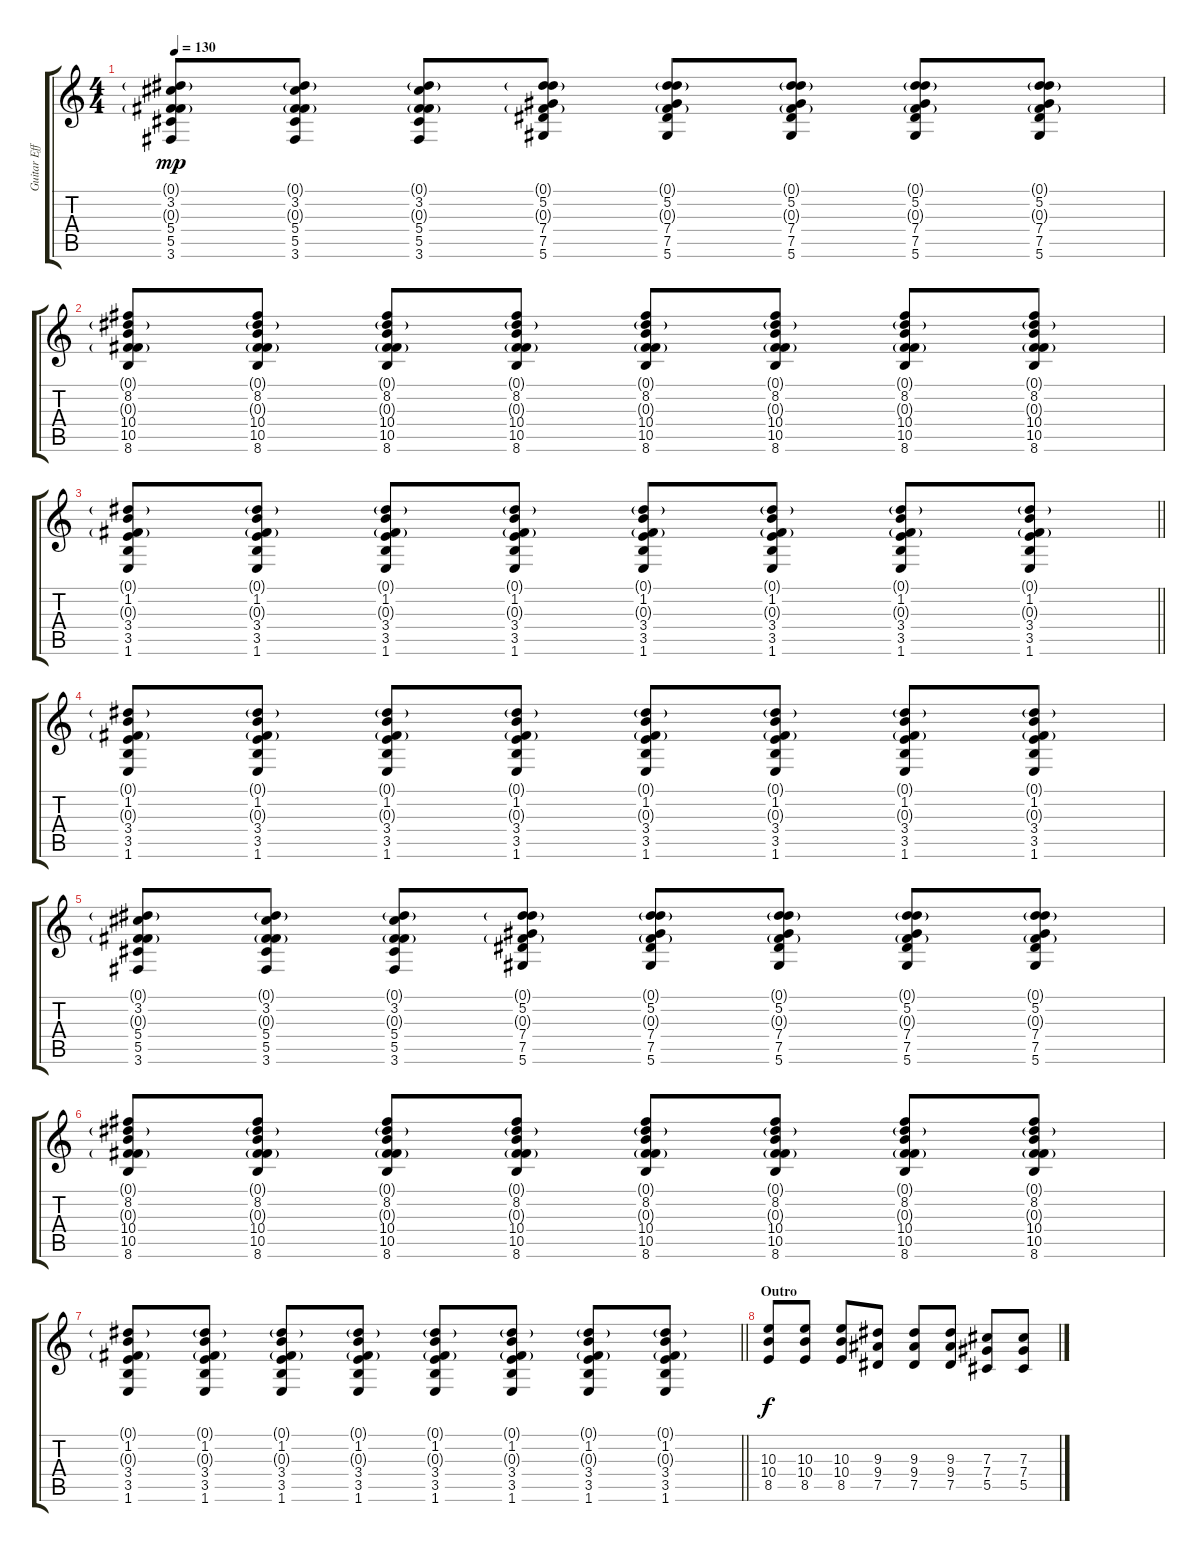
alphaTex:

\track ("Guitar Effects 1" "Guitar Eff") {instrument electricguitarclean}
\staff {score tabs}
\tuning (Eb4 Bb3 Gb3 Db3 Ab2 Eb2) {hide}
\ts (4 4)
\tempo 130
\clef g2
\ks c
(0.1{g} 3.2 0.3{g} 5.4 5.5 3.6).8{dy mp} (0.1{g} 3.2 0.3{g} 5.4 5.5 3.6).8 (0.1{g} 3.2 0.3{g} 5.4 5.5 3.6).8 (0.1{g} 5.2 0.3{g} 7.4 7.5 5.6).8 (0.1{g} 5.2 0.3{g} 7.4 7.5 5.6).8 (0.1{g} 5.2 0.3{g} 7.4 7.5 5.6).8 (0.1{g} 5.2 0.3{g} 7.4 7.5 5.6).8 (0.1{g} 5.2 0.3{g} 7.4 7.5 5.6).8 |
(0.1{g} 8.2 0.3{g} 10.4 10.5 8.6).8 (0.1{g} 8.2 0.3{g} 10.4 10.5 8.6).8 (0.1{g} 8.2 0.3{g} 10.4 10.5 8.6).8 (0.1{g} 8.2 0.3{g} 10.4 10.5 8.6).8 (0.1{g} 8.2 0.3{g} 10.4 10.5 8.6).8 (0.1{g} 8.2 0.3{g} 10.4 10.5 8.6).8 (0.1{g} 8.2 0.3{g} 10.4 10.5 8.6).8 (0.1{g} 8.2 0.3{g} 10.4 10.5 8.6).8 |
\barLineRight lightlight
(0.1{g} 1.2 0.3{g} 3.4 3.5 1.6).8 (0.1{g} 1.2 0.3{g} 3.4 3.5 1.6).8 (0.1{g} 1.2 0.3{g} 3.4 3.5 1.6).8 (0.1{g} 1.2 0.3{g} 3.4 3.5 1.6).8 (0.1{g} 1.2 0.3{g} 3.4 3.5 1.6).8 (0.1{g} 1.2 0.3{g} 3.4 3.5 1.6).8 (0.1{g} 1.2 0.3{g} 3.4 3.5 1.6).8 (0.1{g} 1.2 0.3{g} 3.4 3.5 1.6).8 |
(0.1{g} 1.2 0.3{g} 3.4 3.5 1.6).8 (0.1{g} 1.2 0.3{g} 3.4 3.5 1.6).8 (0.1{g} 1.2 0.3{g} 3.4 3.5 1.6).8 (0.1{g} 1.2 0.3{g} 3.4 3.5 1.6).8 (0.1{g} 1.2 0.3{g} 3.4 3.5 1.6).8 (0.1{g} 1.2 0.3{g} 3.4 3.5 1.6).8 (0.1{g} 1.2 0.3{g} 3.4 3.5 1.6).8 (0.1{g} 1.2 0.3{g} 3.4 3.5 1.6).8 |
(0.1{g} 3.2 0.3{g} 5.4 5.5 3.6).8 (0.1{g} 3.2 0.3{g} 5.4 5.5 3.6).8 (0.1{g} 3.2 0.3{g} 5.4 5.5 3.6).8 (0.1{g} 5.2 0.3{g} 7.4 7.5 5.6).8 (0.1{g} 5.2 0.3{g} 7.4 7.5 5.6).8 (0.1{g} 5.2 0.3{g} 7.4 7.5 5.6).8 (0.1{g} 5.2 0.3{g} 7.4 7.5 5.6).8 (0.1{g} 5.2 0.3{g} 7.4 7.5 5.6).8 |
(0.1{g} 8.2 0.3{g} 10.4 10.5 8.6).8 (0.1{g} 8.2 0.3{g} 10.4 10.5 8.6).8 (0.1{g} 8.2 0.3{g} 10.4 10.5 8.6).8 (0.1{g} 8.2 0.3{g} 10.4 10.5 8.6).8 (0.1{g} 8.2 0.3{g} 10.4 10.5 8.6).8 (0.1{g} 8.2 0.3{g} 10.4 10.5 8.6).8 (0.1{g} 8.2 0.3{g} 10.4 10.5 8.6).8 (0.1{g} 8.2 0.3{g} 10.4 10.5 8.6).8 |
\barLineRight lightlight
(0.1{g} 1.2 0.3{g} 3.4 3.5 1.6).8 (0.1{g} 1.2 0.3{g} 3.4 3.5 1.6).8 (0.1{g} 1.2 0.3{g} 3.4 3.5 1.6).8 (0.1{g} 1.2 0.3{g} 3.4 3.5 1.6).8 (0.1{g} 1.2 0.3{g} 3.4 3.5 1.6).8 (0.1{g} 1.2 0.3{g} 3.4 3.5 1.6).8 (0.1{g} 1.2 0.3{g} 3.4 3.5 1.6).8 (0.1{g} 1.2 0.3{g} 3.4 3.5 1.6).8 |
\section ("" "Outro")
(10.3 10.4 8.5).8{dy f} (10.3 10.4 8.5).8 (10.3 10.4 8.5).8 (9.3 9.4 7.5).8 (9.3 9.4 7.5).8 (9.3 9.4 7.5).8 (7.3 7.4 5.5).8 (7.3 7.4 5.5).8
